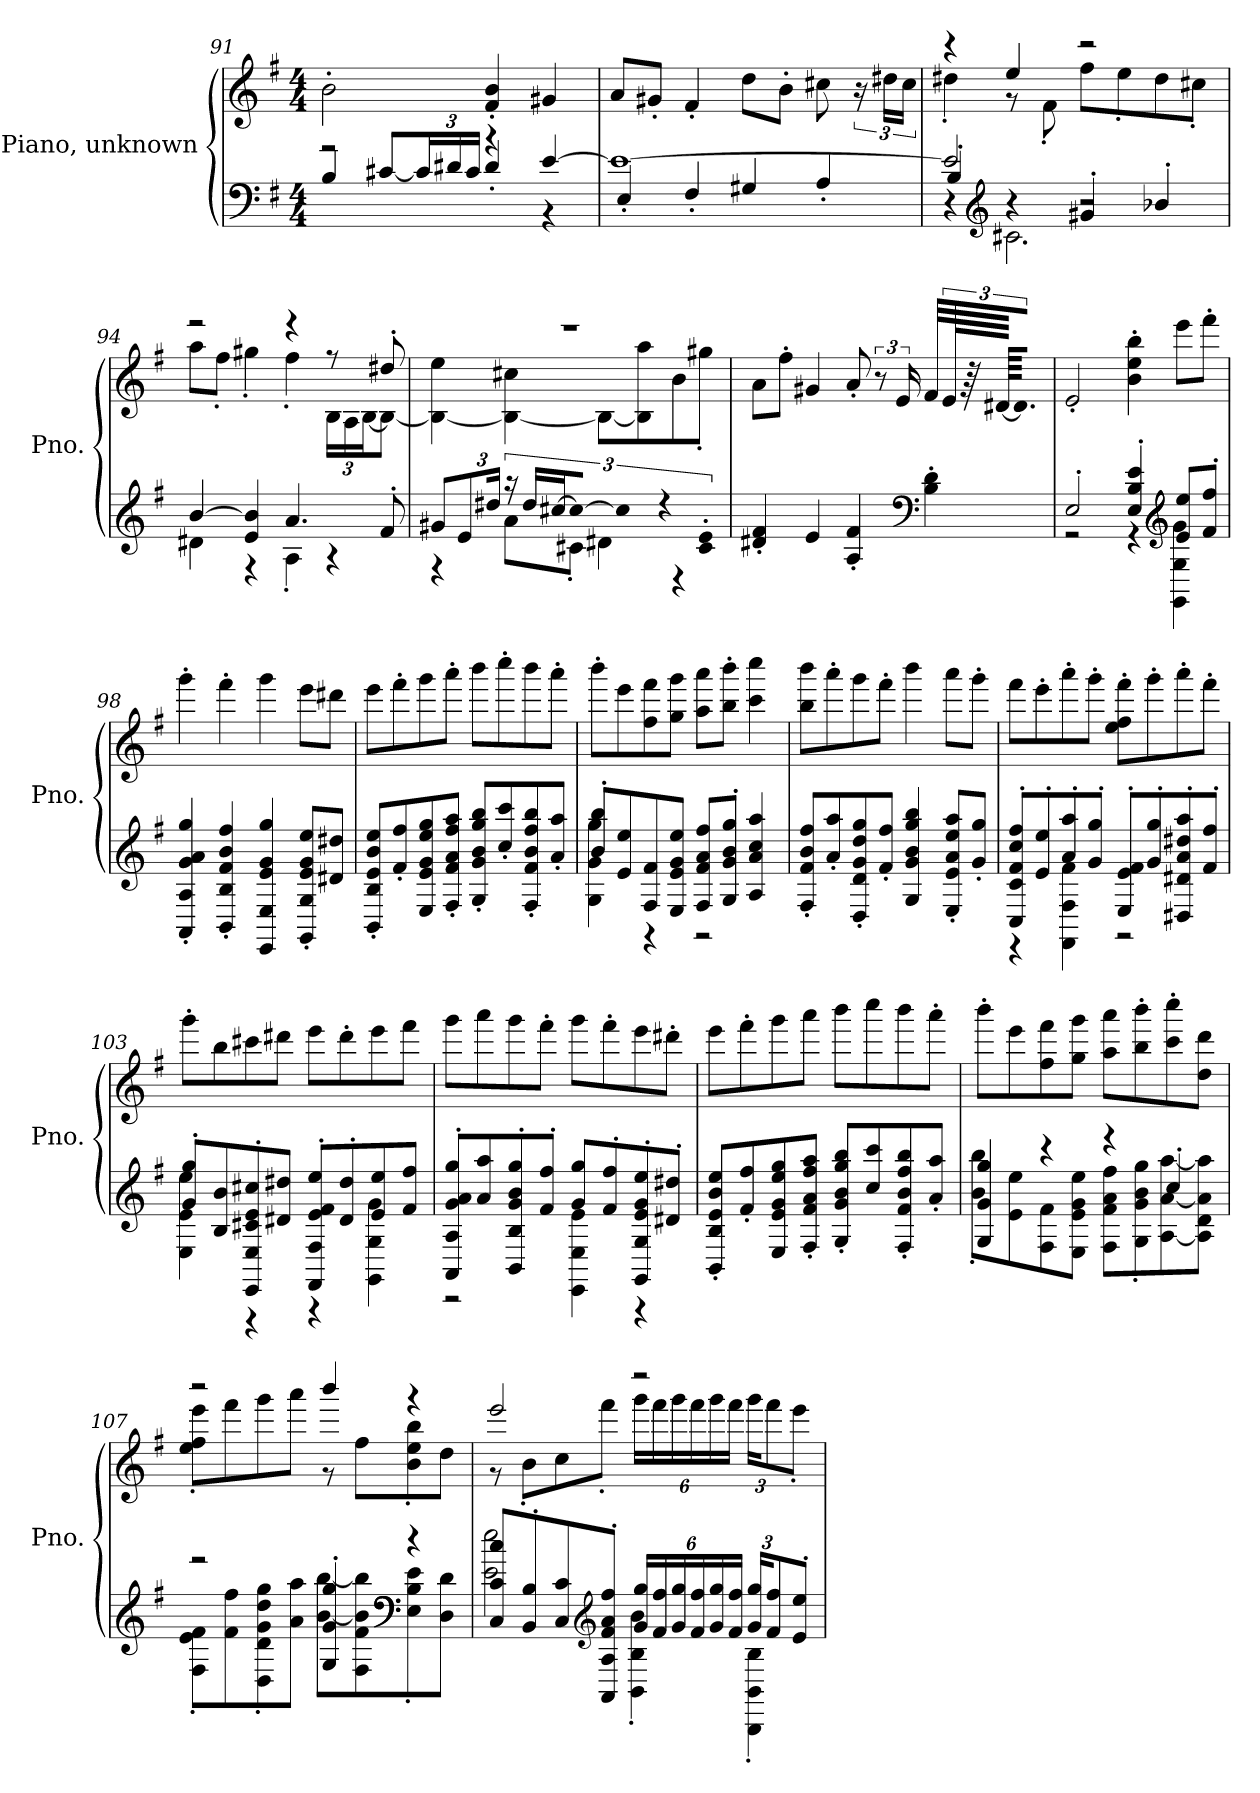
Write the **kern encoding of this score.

**kern	**kern
*part1	*part1
*staff2	*staff1
*I"Piano, unknown	*
*I'Pno.	*
*clefF4	*clefG2
*k[f#]	*k[f#]
*M4/4	*M4/4
=91	=91
*^	*
2r	4B/	2b'\
.	[8c#X/L	.
*	*Xbrackettup	*
.	24c#/L]	.
.	24d#X/	.
.	24c#/JJ	.
4r	4d#'/	4f#/' 4b/'
[4e/	4r	4g#X/
=92	=92	=92
1e_	4E'/	8a/L
.	.	8g#X'/J
.	4F#'/	4f#'/
.	4G#X/	8dd\L
.	.	8b'\J
.	4A'/	8cc#X\
.	.	24r
.	.	24dd#X\LL
.	.	24cc#\JJ
!!LO:LB:g=z
=93	=93	=93
*	*^	*^
2e/]	4r	4B'/	4r	4dd#X'\
*clefG2	*	*	*	*
.	2.c#X\	4r	4ee/	8r
.	.	.	.	8f#'\
2r	.	4g#X'/	2r	8ff#\L
.	.	.	.	8ee'\
.	.	4b-X'/	.	8dd#\
.	.	.	.	8cc#X'\J
*	*v	*v	*	*
=94	=94	=94	=94
[4b/	4d#X\	2r	8aa\L
.	.	.	8ff#'\J
4e/ 4b/]	4r	.	4gg#X'\
4.a/	4A'\	4r	4ff#'\
*	*	*	*Xbrackettup
.	4r	8r	24B\LL
.	.	.	24A\
.	.	.	[24B\J
8f#'/	.	8dd#X'/	8B\J_
=95	=95	=95	=95
8g#X/L	4r	1r	4B\_ 4ee\
12e/	.	.	.
24dd#X/Jk	.	.	.
*brackettup	*	*	*
24r	8a\L	.	4B\_ 4cc#X\
24dd#/LL	.	.	.
[24cc#X/J	.	.	.
8cc#/J_	8c#X'\J	.	.
8cc#/]	4d#X\	.	8B\L_
8r	.	.	8B\] 8aa\
4c#/' 4e/'	4r	.	8b\
.	.	.	8gg#X'\J
*v	*v	*	*
*	*v	*v
!!LO:LB:g=z
=96	=96
4d#X/' 4f#/'	8a\L
.	8ff#'\J
4e/	4g#X/
4A/' 4f#/'	8a'/
*	*brackettup
.	12r
.	24e/
*clefF4	*
4B\' 4d#\'	32f#/LLL
.	96e/JJJk
.	96r
.	[96d#X/KKKL
.	8.d#/J]
=97	=97
*^	*
2E'/	2r	2e'/
4E/' 4B/' 4e/'	4r	4b\' 4ee\' 4bb\'
*clefG2	*	*
8e/ 8ee/L	4GG\ 4G\ 4g\	8eee\L
8f#/' 8ff#/'J	.	8fff#'\J
*v	*v	*
=98	=98
4AA/' 4A/' 4g/' 4a/' 4gg/'	4ggg'\
4BB/' 4B/' 4f#/' 4b/' 4ff#/'	4fff#'\
4EE/ 4E/ 4e/ 4g/ 4gg/	4ggg\
8GG/' 8G/' 8e/' 8g/' 8ee/'L	8eee\L
8d#X/ 8dd#X/J	8ddd#X\J
=99	=99
8BB/' 8B/' 8e/' 8b/' 8ee/'L	8eee\L
8f#/' 8ff#/'	8fff#'\
8E/ 8e/ 8g/ 8ee/ 8gg/	8ggg\
8F#/' 8f#/' 8a/' 8ff#/' 8aa/'J	8aaa'\J
8G/' 8g/' 8b/' 8gg/' 8bb/'L	8bbb\L
8cc/' 8ccc/'	8cccc'\
8F#/' 8f#/' 8b/' 8ff#/' 8bb/'	8bbb\
8a/' 8aa/'J	8aaa'\J
!!LO:LB:g=z
=100	=100
*^	*
8b/' 8bb/'L	4G\ 4g\ 4gg\	8bbb'\L
8e/ 8ee/	.	8eee\
8F#/ 8f#/	4r	8ff#\ 8fff#\
8E/ 8e/ 8g/ 8ee/J	.	8gg\ 8ggg\J
8F#/ 8f#/ 8a/ 8ff#/L	2r	8aa\ 8aaa\L
8G/' 8g/' 8b/' 8gg/'J	.	8bb\' 8bbb\'J
4A/ 4a/ 4cc/ 4aa/	.	4ccc\ 4cccc\
*v	*v	*
=101	=101
8F#/' 8f#/' 8b/' 8ff#/'L	8bb\ 8bbb\L
8a/' 8aa/'	8aaa'\
8D/' 8d/' 8g/' 8dd/' 8gg/'	8ggg\
8f#/' 8ff#/'J	8fff#'\J
4G/ 4g/ 4b/ 4gg/ 4bb/	4bbb\
8E/' 8e/' 8a/' 8ee/' 8aa/'L	8aaa\L
8g/' 8gg/'J	8ggg'\J
=102	=102
*^	*
8C/' 8c/' 8f#/' 8cc/' 8ff#/'L	4r	8fff#\L
8e/' 8ee/'	.	8eee'\
8a/' 8aa/'	4FF#\ 4F#\ 4f#\	8aaa'\
8g/' 8gg/'J	.	8ggg'\J
8E/' 8e/' 8f#/'L	2r	8ee\' 8ff#\' 8fff#\'L
8g/' 8gg/'	.	8ggg'\
8D#X/' 8d#X/' 8a/' 8dd#X/' 8aa/'	.	8aaa'\
8f#/' 8ff#/'J	.	8fff#'\J
!!LO:LB:g=z
=103	=103	=103
8g/' 8gg/'L	4E\ 4e\ 4ee\	8ggg'\L
8B/ 8b/	.	8bb\
8EE/' 8E/' 8c#X/' 8e/' 8cc#X/'	4r	8ccc#X\
8d#X/ 8dd#X/J	.	8ddd#X\J
8FF#/' 8F#/' 8e/' 8f#/' 8ee/'L	4r	8eee\L
8d#/' 8dd#/'	.	8ddd#'\
8e/ 8ee/	4GG\ 4G\ 4g\	8eee\
8f#/ 8ff#/J	.	8fff#\J
=104	=104	=104
8AA/' 8A/' 8g/' 8a/' 8gg/'L	2r	8ggg\L
8a/ 8aa/	.	8aaa\
8BB/' 8B/' 8g/' 8b/' 8gg/'	.	8ggg\
8f#/' 8ff#/'J	.	8fff#'\J
8g/ 8gg/L	4EE\ 4E\ 4e\	8ggg\L
8f#/' 8ff#/'	.	8fff#'\
8GG/' 8G/' 8e/' 8g/' 8ee/'	4r	8eee\
8d#X/' 8dd#X/'J	.	8ddd#X'\J
*v	*v	*
=105	=105
8BB/' 8B/' 8e/' 8b/' 8ee/'L	8eee\L
8f#/' 8ff#/'	8fff#'\
8E/ 8e/ 8g/ 8ee/ 8gg/	8ggg\
8F#/' 8f#/' 8a/' 8ff#/' 8aa/'J	8aaa\J
8G/' 8g/' 8b/' 8gg/' 8bb/'L	8bbb\L
8cc/ 8ccc/	8cccc\
8F#/' 8f#/' 8b/' 8ff#/' 8bb/'	8bbb\
8a/' 8aa/'J	8aaa'\J
!!LO:PB:g=z
=106	=106
*^	*
4G/ 4g/ 4gg/	8b\' 8bb\'L	8bbb'\L
.	8e\ 8ee\	8eee\
4r	8F#\ 8f#\	8ff#\ 8fff#\
.	8E\ 8e\ 8g\ 8ee\J	8gg\ 8ggg\J
4r	8F#\ 8f#\ 8a\ 8ff#\L	8aa\ 8aaa\L
.	8G\' 8g\' 8b\' 8gg\'	8bb\' 8bbb\'
4cc'/	[8A\ [8a\ [8aa\	8ccc\' 8cccc\'
.	8A\] 8d\ 8a\] 8aa\]J	8dd\ 8ddd\J
=107	=107	=107
*	*	*^
2r	8F#\' 8e\' 8f#\'L	2r	8ee\' 8ff#\' 8eee\'L
.	8f#\ 8ff#\	.	8fff#\
.	8D\' 8d\' 8g\' 8dd\' 8gg\'	.	8ggg\
.	8a\ 8aa\J	.	8aaa\J
4G/' 4g/' 4gg/'	[8b\ [8bb\L	4bbb/	8r
.	8F#\ 8f#\ 8b\] 8bb\]	.	8ff#\L
*clefF4	*	*	*
4r	8E\' 8B\' 8e\'	4r	8b\' 8ee\' 8bb\'
.	8D\ 8d\J	.	8dd\J
=108	=108	=108	=108
8C/ 8c/ 8cc/L	2e\ 2ee\	2eee/	8r
8BB/' 8B/'	.	.	8b'\L
8C/ 8c/	.	.	8cc\
*clefG2	*	*	*
8AA/' 8A/' 8f#/' 8a/' 8ff#/'J	.	.	8fff#'\J
*Xbrackettup	*	*	*Xbrackettup
24g/ 24gg/LL	4BB\' 4B\' 4b\'	2r	24ggg\LL
24f#/ 24ff#/	.	.	24fff#\
24g/ 24gg/	.	.	24ggg\
24f#/ 24ff#/	.	.	24fff#\
24g/ 24gg/	.	.	24ggg\
24f#/ 24ff#/JJ	.	.	24fff#\JJ
24g/ 24gg/KL	4BBB\' 4BB\' 4B\'	.	24ggg\KL
12f#/ 12ff#/	.	.	12fff#\
8e/' 8ee/'J	.	.	8eee'\J
*v	*v	*	*
*	*v	*v
=	=
*-	*-
